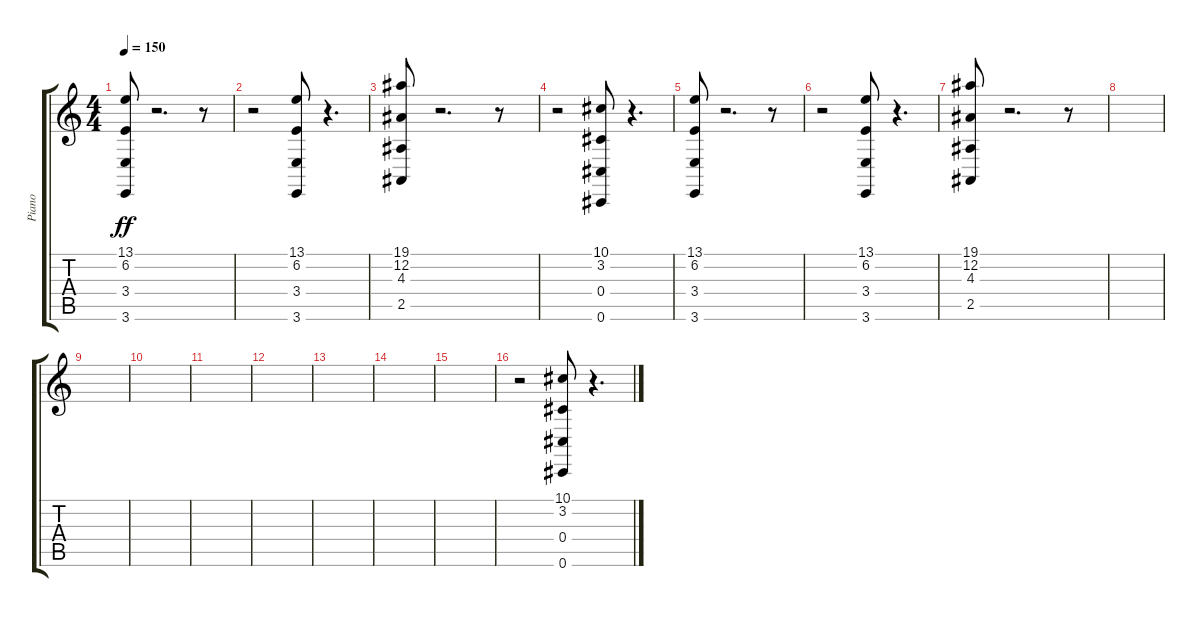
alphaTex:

\track ("Piano" "Piano") {instrument acousticgrandpiano}
\staff {score tabs}
\tuning (Eb4 Bb3 Gb3 Db3 Ab2 Db2) {hide}
\ts (4 4)
\tempo 150
\clef g2
\ks c
(13.1 6.2 3.4 3.6).8{dy ff} r.2{d} r.8 |
r.2 (13.1 6.2 3.4 3.6).8 r.4{d} |
(19.1 12.2 4.3 2.5).8 r.2{d} r.8 |
r.2 (10.1 3.2 0.4 0.6).8 r.4{d} |
(13.1 6.2 3.4 3.6).8 r.2{d} r.8 |
r.2 (13.1 6.2 3.4 3.6).8 r.4{d} |
(19.1 12.2 4.3 2.5).8 r.2{d} r.8 |
|
|
|
|
|
|
|
|
r.2 (10.1 3.2 0.4 0.6).8 r.4{d}
